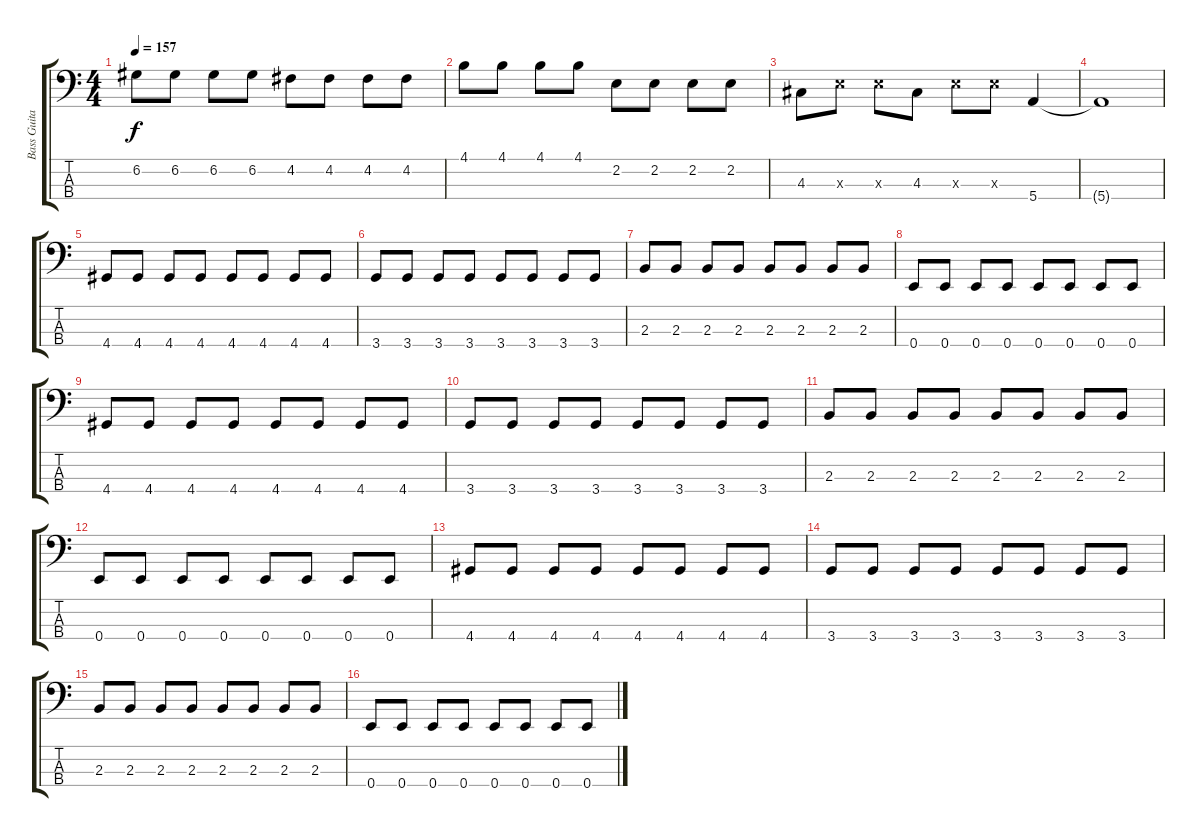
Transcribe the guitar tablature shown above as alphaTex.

\track ("Bass Guitar" "Bass Guita") {instrument electricbassfinger}
\staff {score tabs}
\tuning (G2 D2 A1 E1) {hide}
\ts (4 4)
\tempo 157
\clef f4
\ks c
6.2.8{dy f} 6.2.8 6.2.8 6.2.8 4.2.8 4.2.8 4.2.8 4.2.8 |
4.1.8 4.1.8 4.1.8 4.1.8 2.2.8 2.2.8 2.2.8 2.2.8 |
4.3.8 7.3{x}.8 7.3{x}.8 4.3.8 7.3{x}.8 7.3{x}.8 5.4.4 |
5.4{t}.1 |
4.4.8 4.4.8 4.4.8 4.4.8 4.4.8 4.4.8 4.4.8 4.4.8 |
3.4.8 3.4.8 3.4.8 3.4.8 3.4.8 3.4.8 3.4.8 3.4.8 |
2.3.8 2.3.8 2.3.8 2.3.8 2.3.8 2.3.8 2.3.8 2.3.8 |
0.4.8 0.4.8 0.4.8 0.4.8 0.4.8 0.4.8 0.4.8 0.4.8 |
4.4.8 4.4.8 4.4.8 4.4.8 4.4.8 4.4.8 4.4.8 4.4.8 |
3.4.8 3.4.8 3.4.8 3.4.8 3.4.8 3.4.8 3.4.8 3.4.8 |
2.3.8 2.3.8 2.3.8 2.3.8 2.3.8 2.3.8 2.3.8 2.3.8 |
0.4.8 0.4.8 0.4.8 0.4.8 0.4.8 0.4.8 0.4.8 0.4.8 |
4.4.8 4.4.8 4.4.8 4.4.8 4.4.8 4.4.8 4.4.8 4.4.8 |
3.4.8 3.4.8 3.4.8 3.4.8 3.4.8 3.4.8 3.4.8 3.4.8 |
2.3.8 2.3.8 2.3.8 2.3.8 2.3.8 2.3.8 2.3.8 2.3.8 |
0.4.8 0.4.8 0.4.8 0.4.8 0.4.8 0.4.8 0.4.8 0.4.8
